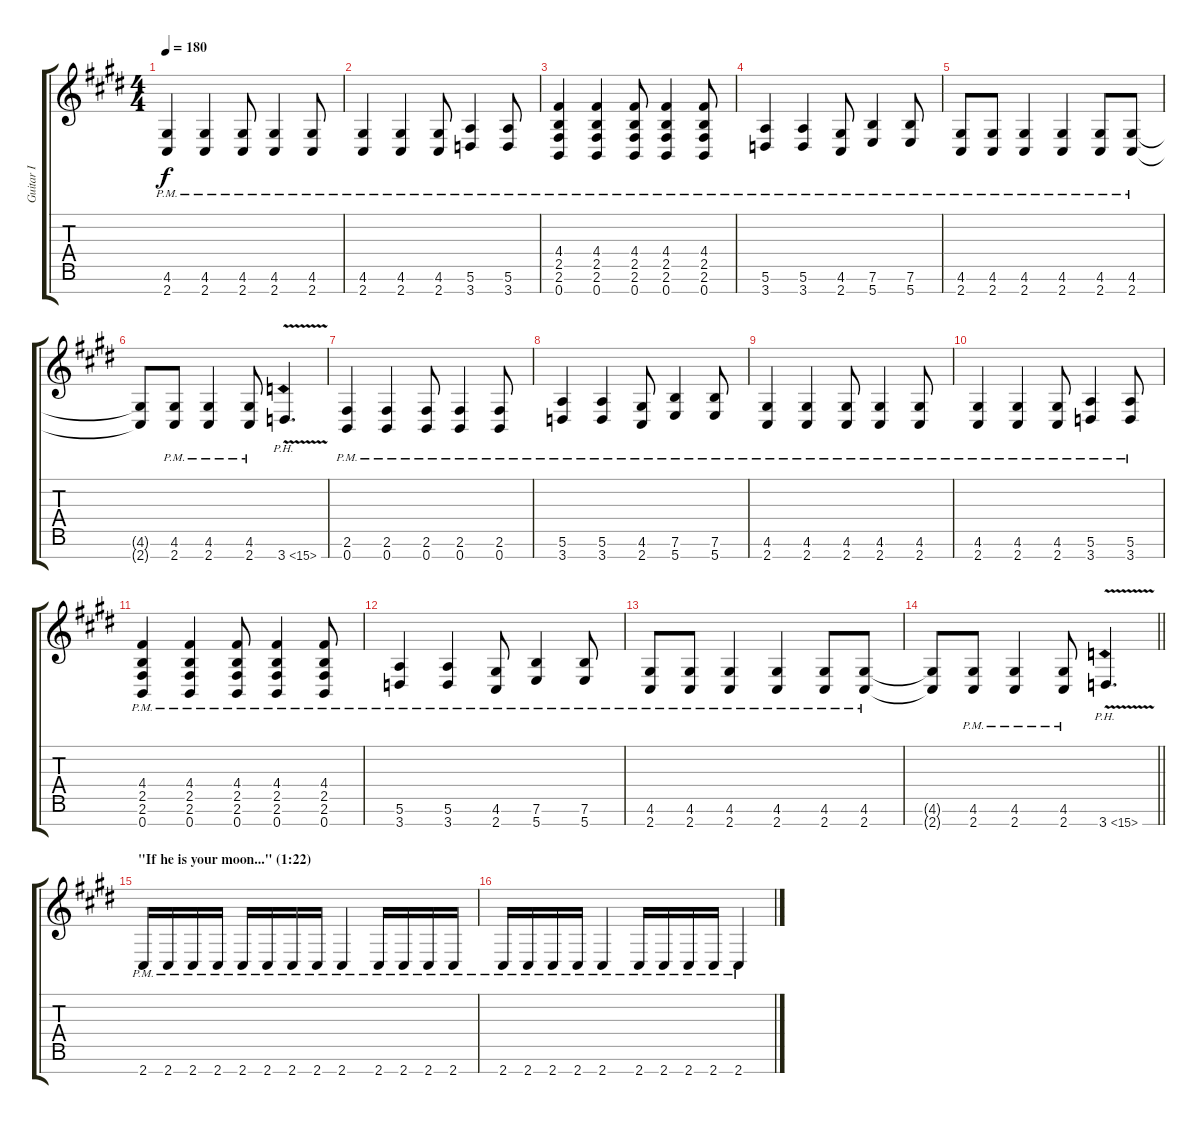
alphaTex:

\track ("Guitar I" "Guitar I") {instrument distortionguitar}
\staff {score tabs}
\tuning (E4 B3 G3 D3 A2 E2 B1) {hide}
\ts (4 4)
\tempo 180
\clef g2
\ks c#minor
(4.6{pm} 2.7{pm}).4{dy f} (4.6{pm} 2.7{pm}).4 (4.6{pm} 2.7{pm}).8 (4.6{pm} 2.7{pm}).4 (4.6{pm} 2.7{pm}).8 |
(4.6{pm} 2.7{pm}).4 (4.6{pm} 2.7{pm}).4 (4.6{pm} 2.7{pm}).8 (5.6{pm} 3.7{pm}).4 (5.6{pm} 3.7{pm}).8 |
(4.4{pm} 2.5{pm} 2.6{pm} 0.7{pm}).4 (4.4{pm} 2.5{pm} 2.6{pm} 0.7{pm}).4 (4.4{pm} 2.5{pm} 2.6{pm} 0.7{pm}).8 (4.4{pm} 2.5{pm} 2.6{pm} 0.7{pm}).4 (4.4{pm} 2.5{pm} 2.6{pm} 0.7{pm}).8 |
(5.6{pm} 3.7{pm}).4 (5.6{pm} 3.7{pm}).4 (4.6{pm} 2.7{pm}).8 (7.6{pm} 5.7{pm}).4 (7.6{pm} 5.7{pm}).8 |
(4.6{pm} 2.7{pm}).8 (4.6{pm} 2.7{pm}).8 (4.6{pm} 2.7{pm}).4 (4.6{pm} 2.7{pm}).4 (4.6{pm} 2.7{pm}).8 (4.6{pm} 2.7{pm}).8 |
(4.6{t} 2.7{t}).8 (4.6{pm} 2.7{pm}).8 (4.6{pm} 2.7{pm}).4 (4.6{pm} 2.7{pm}).8 3.7{ph 12 v}.4{d} |
(2.6{pm} 0.7{pm}).4 (2.6{pm} 0.7{pm}).4 (2.6{pm} 0.7{pm}).8 (2.6{pm} 0.7{pm}).4 (2.6{pm} 0.7{pm}).8 |
(5.6{pm} 3.7{pm}).4 (5.6{pm} 3.7{pm}).4 (4.6{pm} 2.7{pm}).8 (7.6{pm} 5.7{pm}).4 (7.6{pm} 5.7{pm}).8 |
(4.6{pm} 2.7{pm}).4 (4.6{pm} 2.7{pm}).4 (4.6{pm} 2.7{pm}).8 (4.6{pm} 2.7{pm}).4 (4.6{pm} 2.7{pm}).8 |
(4.6{pm} 2.7{pm}).4 (4.6{pm} 2.7{pm}).4 (4.6{pm} 2.7{pm}).8 (5.6{pm} 3.7{pm}).4 (5.6{pm} 3.7{pm}).8 |
(4.4{pm} 2.5{pm} 2.6{pm} 0.7{pm}).4 (4.4{pm} 2.5{pm} 2.6{pm} 0.7{pm}).4 (4.4{pm} 2.5{pm} 2.6{pm} 0.7{pm}).8 (4.4{pm} 2.5{pm} 2.6{pm} 0.7{pm}).4 (4.4{pm} 2.5{pm} 2.6{pm} 0.7{pm}).8 |
(5.6{pm} 3.7{pm}).4 (5.6{pm} 3.7{pm}).4 (4.6{pm} 2.7{pm}).8 (7.6{pm} 5.7{pm}).4 (7.6{pm} 5.7{pm}).8 |
(4.6{pm} 2.7{pm}).8 (4.6{pm} 2.7{pm}).8 (4.6{pm} 2.7{pm}).4 (4.6{pm} 2.7{pm}).4 (4.6{pm} 2.7{pm}).8 (4.6{pm} 2.7{pm}).8 |
\barLineRight lightlight
(4.6{t} 2.7{t}).8 (4.6{pm} 2.7{pm}).8 (4.6{pm} 2.7{pm}).4 (4.6{pm} 2.7{pm}).8 3.7{ph 12 v}.4{d} |
\section ("" "\"If he is your moon...\" (1:22)")
2.7{pm}.16 2.7{pm}.16 2.7{pm}.16 2.7{pm}.16 2.7{pm}.16 2.7{pm}.16 2.7{pm}.16 2.7{pm}.16 2.7{pm}.4 2.7{pm}.16 2.7{pm}.16 2.7{pm}.16 2.7{pm}.16 |
2.7{pm}.16 2.7{pm}.16 2.7{pm}.16 2.7{pm}.16 2.7{pm}.4 2.7{pm}.16 2.7{pm}.16 2.7{pm}.16 2.7{pm}.16 2.7{pm}.4
